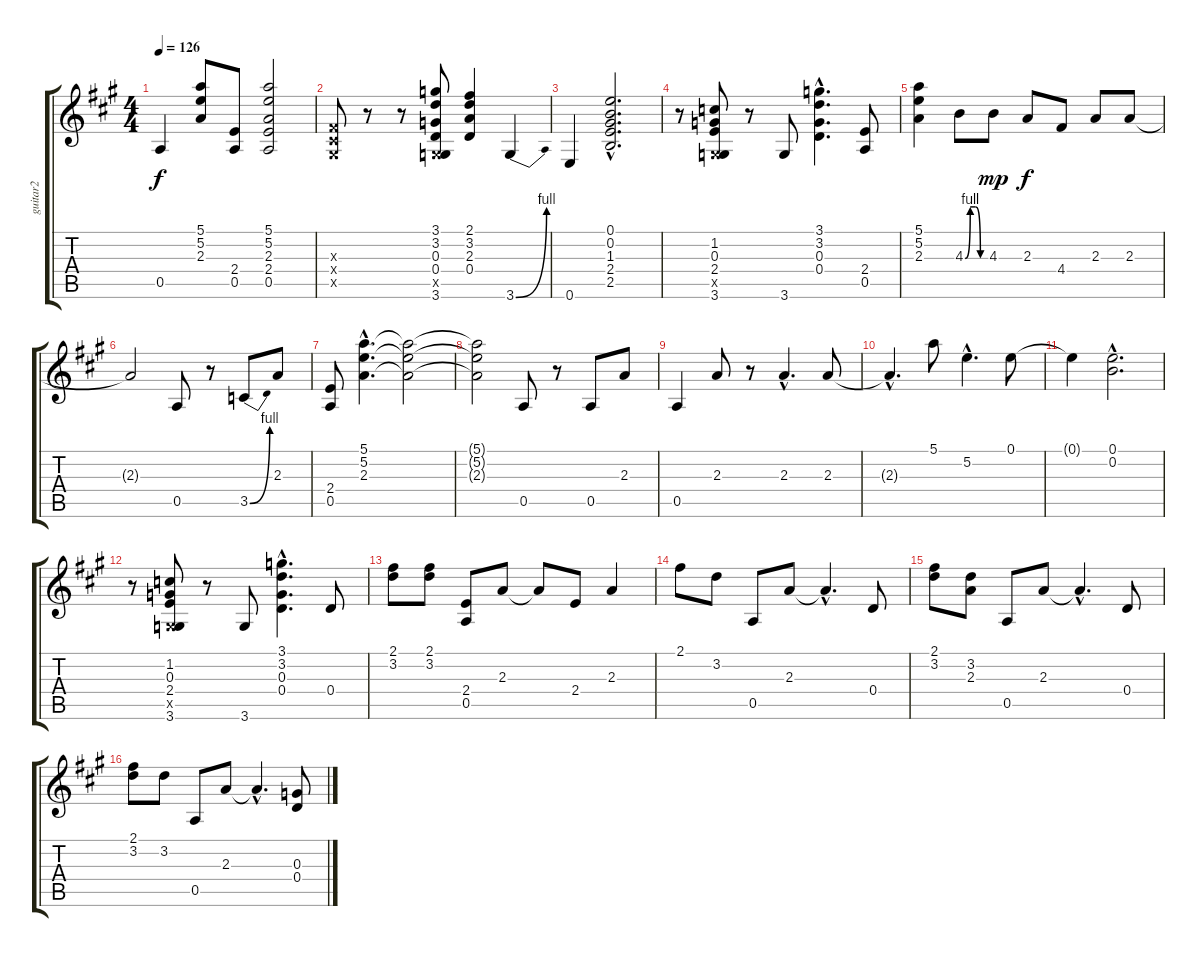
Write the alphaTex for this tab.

\track ("guitar2" "guitar2") {instrument overdrivenguitar}
\staff {score tabs}
\tuning (E4 B3 G3 D3 A2 E2) {hide}
\ts (4 4)
\tempo 126
\clef g2
\ks a
0.5.4{dy f} (5.1 5.2 2.3).8 (2.4 0.5).8 (5.1 5.2 2.3 2.4 0.5).2 |
(-1.3{x} -1.4{x} -1.5{x}).8 r.8 r.8 (3.1 3.2 0.3 0.4 -1.5{x} 3.6).8 (2.1 3.2 2.3 0.4).4 3.6{be (bend 0 0 60 4)}.4 |
0.6.4 (0.1{hac} 0.2{hac} 1.3{hac} 2.4{hac} 2.5{hac}).2{d} |
r.8 (1.2 0.3 2.4 -1.5{x} 3.6).8 r.8 3.6.8 (3.1{hac} 3.2{hac} 0.3{hac} 0.4{hac}).4{d} (2.4 0.5).8 |
(5.1 5.2 2.3).4 4.3{be (custom 0 0 15 4 30 4 45 0 60 0)}.8 4.3.8{dy mp} 2.3.8{dy f} 4.4.8 2.3.8 2.3.8 |
2.3{t}.2 0.5.8 r.8 3.5{be (bend 0 0 60 4)}.8 2.3.8 |
(2.4 0.5).8 (5.1{hac} 5.2{hac} 2.3{hac}).4{d} (5.1{t} 5.2{t} 2.3{t}).2 |
(5.1{t} 5.2{t} 2.3{t}).2 0.5.8 r.8 0.5.8 2.3.8 |
0.5.4 2.3.8 r.8 2.3{hac}.4{d} 2.3.8 |
2.3{hac t}.4{d} 5.1.8 5.2{hac}.4{d} 0.1.8 |
0.1{t}.4 (0.1{hac} 0.2{hac}).2{d} |
r.8 (1.2 0.3 2.4 -1.5{x} 3.6).8 r.8 3.6.8 (3.1{hac} 3.2{hac} 0.3{hac} 0.4{hac}).4{d} 0.4.8 |
(2.1 3.2).8 (2.1 3.2).8 (2.4 0.5).8 2.3.8 2.3{t}.8 2.4.8 2.3.4 |
2.1.8 3.2.8 0.5.8 2.3.8 2.3{hac t}.4{d} 0.4.8 |
(2.1 3.2).8 (3.2 2.3).8 0.5.8 2.3.8 2.3{hac t}.4{d} 0.4.8 |
(2.1 3.2).8 3.2.8 0.5.8 2.3.8 2.3{hac t}.4{d} (0.3 0.4).8
